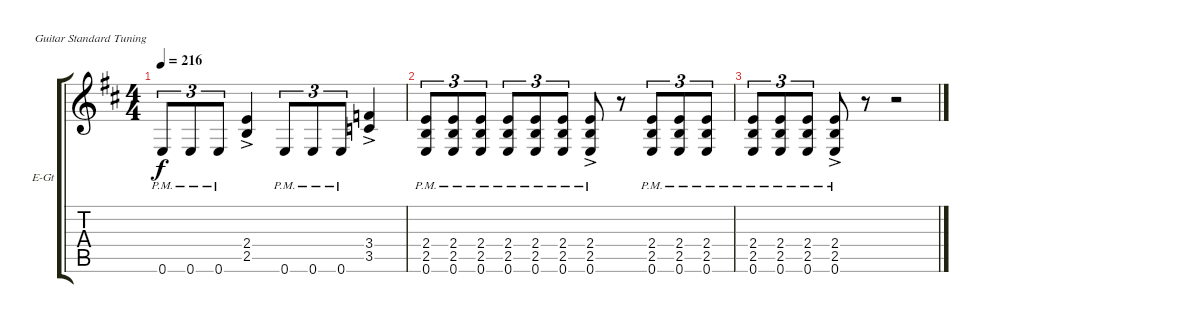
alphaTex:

\bracketExtendMode groupsimilarinstruments
\firstSystemTrackNameOrientation horizontal
\otherSystemsTrackNameOrientation horizontal
\track ("Gtr 5" "E-Gt") {instrument distortionguitar}
\staff {score tabs}
\tuning (E4 B3 G3 D3 A2 E2)
\ts (4 4)
\tempo 216
\clef g2
\scale
1.06305
\ks d
0.6{pm}.8{tu (3 2) dy f} 0.6{pm}.8{tu (3 2)} 0.6{pm}.8{tu (3 2)} (2.4{ac} 2.5{ac}).4 0.6{pm}.8{tu (3 2)} 0.6{pm}.8{tu (3 2)} 0.6{pm}.8{tu (3 2)} (3.4{ac} 3.5{ac}).4 |
\scale
0.936948 (2.4{pm} 2.5{pm} 0.6{pm}).8{tu (3 2)} (2.4{pm} 2.5{pm} 0.6{pm}).8{tu (3 2)} (2.4{pm} 2.5{pm} 0.6{pm}).8{tu (3 2)} (2.4{pm} 2.5{pm} 0.6{pm}).8{tu (3 2)} (2.4{pm} 2.5{pm} 0.6{pm}).8{tu (3 2)} (2.4{pm} 2.5{pm} 0.6{pm}).8{tu (3 2)} (2.4{ac pm} 2.5{ac pm} 0.6{ac pm}).8 r.8 (2.4{pm} 2.5{pm} 0.6{pm}).8{tu (3 2)} (2.4{pm} 2.5{pm} 0.6{pm}).8{tu (3 2)} (2.4{pm} 2.5{pm} 0.6{pm}).8{tu (3 2)} |
(2.4{pm} 2.5{pm} 0.6{pm}).8{tu (3 2)} (2.4{pm} 2.5{pm} 0.6{pm}).8{tu (3 2)} (2.4{pm} 2.5{pm} 0.6{pm}).8{tu (3 2)} (2.4{ac pm} 2.5{ac pm} 0.6{ac pm}).8 r.8 r.2
